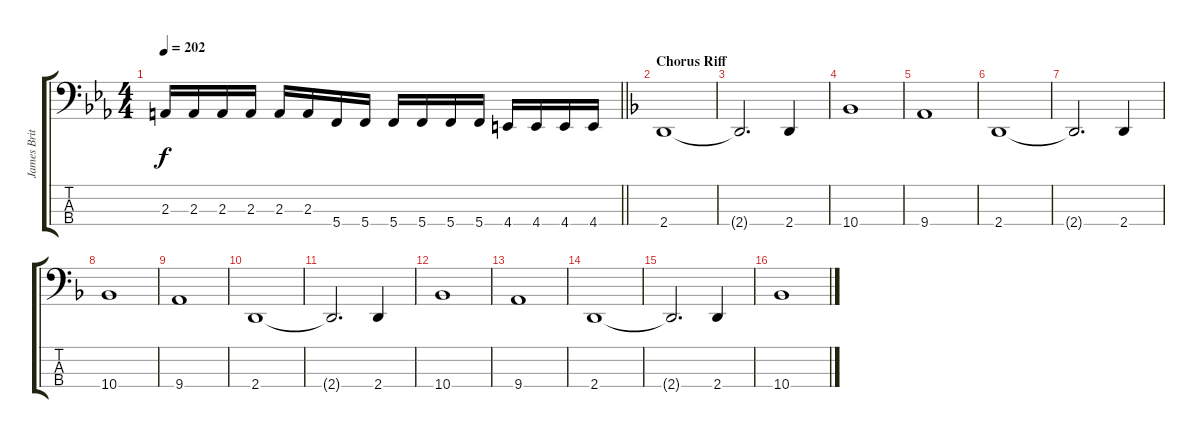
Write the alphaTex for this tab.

\track ("James Britton" "James Brit") {instrument electricbasspick}
\staff {score tabs}
\tuning (F2 C2 G1 C1) {hide}
\ts (4 4)
\tempo 202
\clef f4
\barLineRight lightlight
\ks eb
2.3.16{dy f} 2.3.16 2.3.16 2.3.16 2.3.16 2.3.16 5.4.16 5.4.16 5.4.16 5.4.16 5.4.16 5.4.16 4.4.16 4.4.16 4.4.16 4.4.16 |
\section ("" "Chorus Riff")
\ks f
2.4.1 |
2.4{t}.2{d} 2.4.4 |
10.4.1 |
9.4.1 |
2.4.1 |
2.4{t}.2{d} 2.4.4 |
10.4.1 |
9.4.1 |
2.4.1 |
2.4{t}.2{d} 2.4.4 |
10.4.1 |
9.4.1 |
2.4.1 |
2.4{t}.2{d} 2.4.4 |
10.4.1
